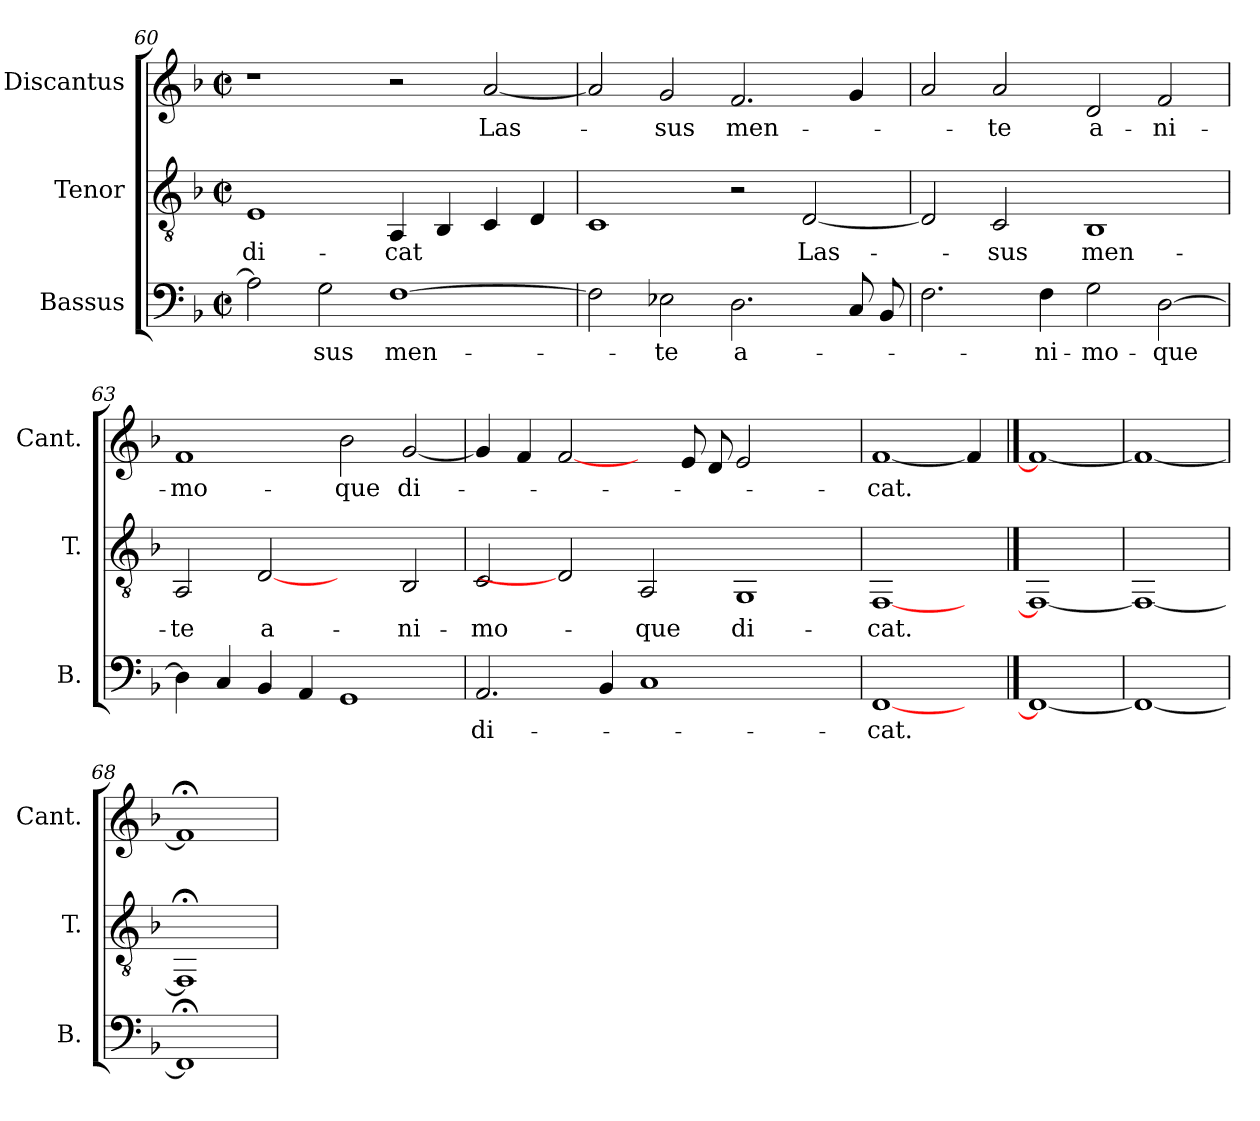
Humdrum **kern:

**kern	**text	**kern	**text	**kern	**text
*part3	*part3	*part2	*part2	*part1	*part1
*staff3	*staff3	*staff2	*staff2	*staff1	*staff1
*I"Bassus	*	*I"Tenor	*	*I"Discantus	*
*I'B.	*	*I'T.	*	*I'Cant.	*
*clefF4	*	*clefGv2	*	*clefG2	*
*k[b-]	*	*k[b-]	*	*k[b-]	*
*F:	*	*F:	*	*F:	*
*M2/2	*	*M2/2	*	*M2/2	*
*met(c|)	*	*met(c|)	*	*met(c|)	*
=60	=60	=60	=60	=60	=60
!	!	!	!LO:LY:b:color=#000000	!	!
2Ai\]	.	1Ei	di-	1r	.
!	!LO:LY:b:color=#000000	!	!	!	!
2Gi\	-sus	.	.	.	.
!	!LO:LY:b:color=#000000	!	!	!	!
!	!	!	!LO:LY:b:color=#000000	!	!
[>1Fi	men-	4AAi/	-cat	2r	.
.	.	4BB-i/	.	.	.
!	!	!	!	!	!LO:LY:b:color=#000000
.	.	4Ci/	.	[<2ai/	Las-
.	.	4Di/	.	.	.
=61	=61	=61	=61	=61	=61
2Fi\]	.	1Ci	.	2ai/]	.
!	!LO:LY:b:color=#000000	!	!	!	!
!	!	!	!	!	!LO:LY:b:color=#000000
2E-Xi\	-te	.	.	2gi/	-sus
!	!LO:LY:b:color=#000000	!	!	!	!
!	!	!	!	!	!LO:LY:b:color=#000000
2.Di\	a-	2r	.	2.fi/	men-
!	!	!	!LO:LY:b:color=#000000	!	!
.	.	[<2Di/	Las-	.	.
8Ci/	.	.	.	4gi/	.
8BB-i/	.	.	.	.	.
!!LO:LB:g=z
=62	=62	=62	=62	=62	=62
2.Fi\	.	2Di/]	.	2ai/	.
!	!	!	!LO:LY:b:color=#000000	!	!
!	!	!	!	!	!LO:LY:b:color=#000000
.	.	2Ci/	-sus	2ai/	-te
!	!LO:LY:b:color=#000000	!	!	!	!
4Fi\	-ni-	.	.	.	.
!	!LO:LY:b:color=#000000	!	!	!	!
!	!	!	!LO:LY:b:color=#000000	!	!
!	!	!	!	!	!LO:LY:b:color=#000000
2Gi\	-mo-	1BB-i	men-	2di/	a-
!	!LO:LY:b:color=#000000	!	!	!	!
!	!	!	!	!	!LO:LY:b:color=#000000
[>2Di\	-que	.	.	2fi/	-ni-
=63	=63	=63	=63	=63	=63
!	!	!	!LO:LY:b:color=#000000	!	!
!	!	!	!	!	!LO:LY:b:color=#000000
4Di\]	.	2AAi/	-te	1fi	-mo-
4Ci/	.	.	.	.	.
!	!	!	!LO:LY:b:color=#000000	!	!
4BB-i/	.	[2Di	a-	.	.
4AAi/	.	.	.	.	.
!	!	!	!	!	!LO:LY:b:color=#000000
1GGi	.	2ryy	.	2b-i\	-que
!	!	!	!LO:LY:b:color=#000000	!	!
!	!	!	!	!	!LO:LY:b:color=#000000
.	.	2BB-i/	-ni-	[<2gi/	di-
=64	=64	=64	=64	=64	=64
!	!LO:LY:b:color=#000000	!	!	!	!
!	!	!	!LO:LY:b:color=#000000	!	!
2.AAi/	di-	2Ci/	-mo-	4gi/]	.
.	.	.	.	4fi/	.
.	.	2Di]	.	[2fi/	.
4BB-i/	.	.	.	.	.
!	!	!	!LO:LY:b:color=#000000	!	!
1Ci	.	2AAi/	-que	4ryy	.
.	.	.	.	8ei/	.
.	.	.	.	8di/	.
!	!	!	!LO:LY:b:color=#000000	!	!
.	.	1GGi	di-	2ei/	.
2ryy	.	.	.	2ryy	.
=65	=65	=65	=65	=65	=65
!	!LO:LY:b:color=#000000	!	!	!	!
!	!	!	!LO:LY:b:color=#000000	!	!
!	!	!	!	!	!LO:LY:b:color=#000000
[1FFi	-cat.	[1FFi	-cat.	[1fi	-cat.
4ryy	.	4ryy	.	4fi/]	.
==66	==66	==66	==66	==66	==66
1FFi_	.	1FFi_	.	1fi_	.
=67	=67	=67	=67	=67	=67
1FFi_	.	1FFi_	.	1fi_	.
=68	=68	=68	=68	=68	=68
1FF;i]	.	1FF;i]	.	1f;i]	.
=	=	=	=	=	=
*-	*-	*-	*-	*-	*-
